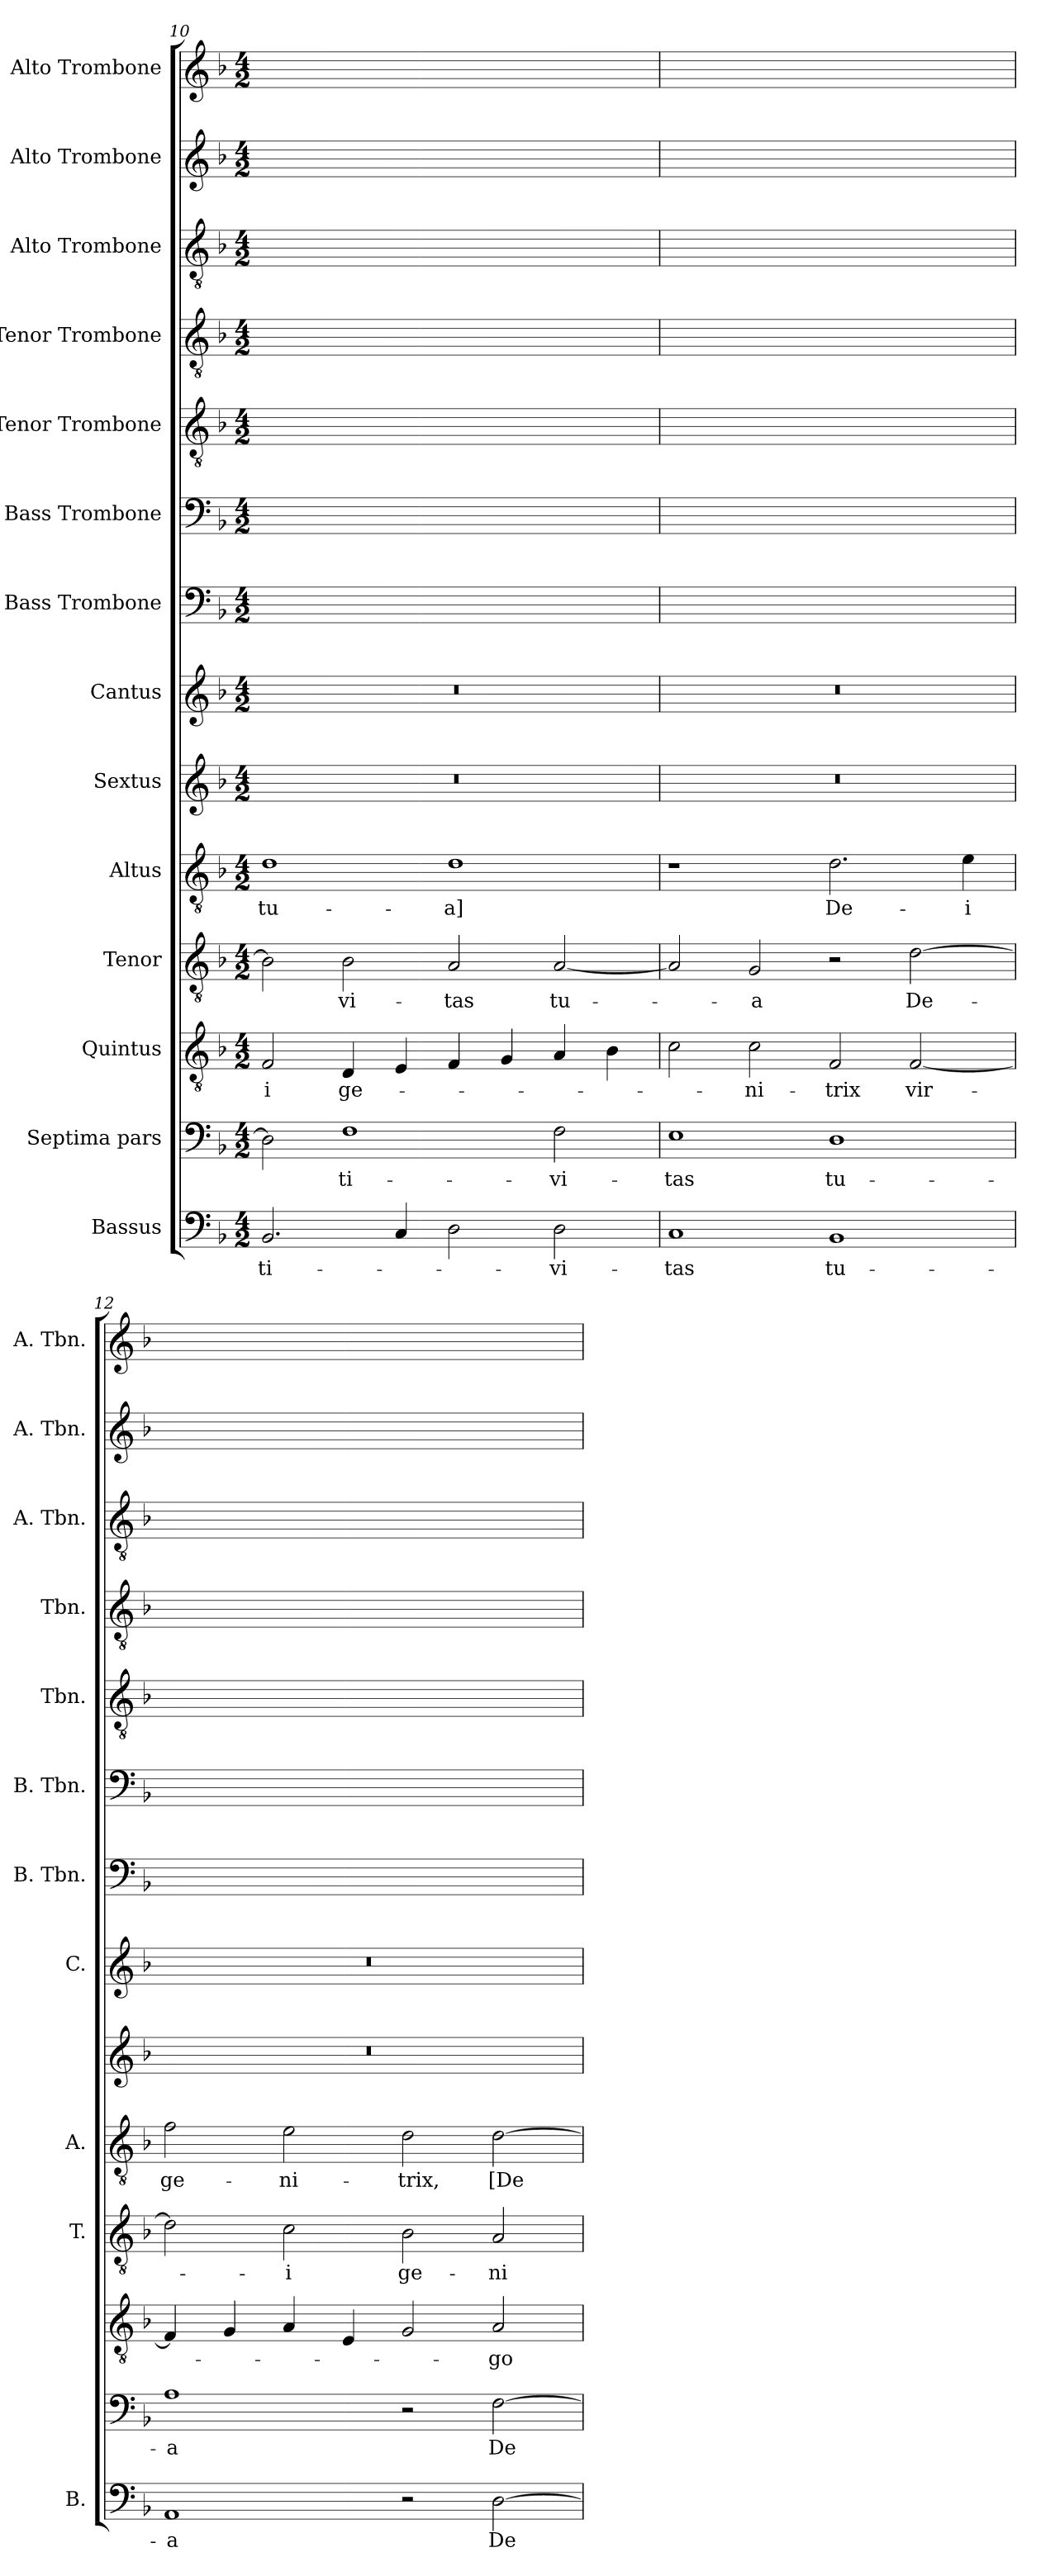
**kern	**text	**kern	**text	**kern	**text	**kern	**text	**kern	**text	**kern	**kern	**kern	**text	**kern	**text	**kern	**text	**kern	**text	**kern	**text	**kern	**kern
*part14	*part14	*part13	*part13	*part12	*part12	*part11	*part11	*part10	*part10	*part9	*part8	*part7	*part7	*part6	*part6	*part5	*part5	*part4	*part4	*part3	*part3	*part2	*part1
*staff14	*staff14	*staff13	*staff13	*staff12	*staff12	*staff11	*staff11	*staff10	*staff10	*staff9	*staff8	*staff7	*staff7	*staff6	*staff6	*staff5	*staff5	*staff4	*staff4	*staff3	*staff3	*staff2	*staff1
*I"Bassus	*	*I"Septima pars	*	*I"Quintus	*	*I"Tenor	*	*I"Altus	*	*I"Sextus	*I"Cantus	*I"Bass Trombone	*	*I"Bass Trombone	*	*I"Tenor Trombone	*	*I"Tenor Trombone	*	*I"Alto Trombone	*	*I"Alto Trombone	*I"Alto Trombone
*I'B.	*	*	*	*	*	*I'T.	*	*I'A.	*	*	*I'C.	*I'B. Tbn.	*	*I'B. Tbn.	*	*I'Tbn.	*	*I'Tbn.	*	*I'A. Tbn.	*	*I'A. Tbn.	*I'A. Tbn.
*clefF4	*	*clefF4	*	*clefGv2	*	*clefGv2	*	*clefGv2	*	*clefG2	*clefG2	*clefF4	*	*clefF4	*	*clefGv2	*	*clefGv2	*	*clefGv2	*	*clefG2	*clefG2
*	*	*	*	*ITrd7c12	*	*ITrd7c12	*	*ITrd7c12	*	*	*	*	*	*	*	*	*	*	*	*	*	*	*
*k[b-]	*	*k[b-]	*	*k[b-]	*	*k[b-]	*	*k[b-]	*	*k[b-]	*k[b-]	*k[b-]	*	*k[b-]	*	*k[b-]	*	*k[b-]	*	*k[b-]	*	*k[b-]	*k[b-]
*d:	*	*d:	*	*d:	*	*d:	*	*d:	*	*d:	*d:	*d:	*	*d:	*	*d:	*	*d:	*	*d:	*	*d:	*d:
*M4/2	*	*M4/2	*	*M4/2	*	*M4/2	*	*M4/2	*	*M4/2	*M4/2	*M4/2	*	*M4/2	*	*M4/2	*	*M4/2	*	*M4/2	*	*M4/2	*M4/2
=10	=10	=10	=10	=10	=10	=10	=10	=10	=10	=10	=10	=10	=10	=10	=10	=10	=10	=10	=10	=10	=10	=10	=10
!	!LO:LY:b	!	!	!	!LO:LY:b	!	!	!	!LO:LY:b	!LO:N:vis=1	!LO:N:vis=1	!	!	!	!	!	!	!	!	!	!	!	!
2.BB-/	-ti-	2D\]	.	2FF/	-i	2BB-\]	.	1D	tu-	0r	0r	2.BB-/yy	-ti-	2D\yy]	.	2FF/yy	-i	2BB-/yy]	.	1Dyy	tu-	0ryy	0ryy
!	!	!	!LO:LY:b	!	!LO:LY:b	!	!LO:LY:b	!	!	!	!	!	!	!	!	!	!	!	!	!	!	!	!
.	.	1F	-ti-	4DD/	ge-	2BB-\	-vi-	.	.	.	.	.	.	1Fyy	-ti-	4DD/yy	ge-	2BB-/yy	-vi-	.	.	.	.
4C/	.	.	.	4EE/	.	.	.	.	.	.	.	4C/yy	.	.	.	4EE/yy	.	.	.	.	.	.	.
!	!	!	!	!	!	!	!LO:LY:b	!	!LO:LY:b	!	!	!	!	!	!	!	!	!	!	!	!	!	!
2D\	.	.	.	4FF/	.	2AA/	-tas	1D	-a]	.	.	2D\yy	.	.	.	4FF/yy	.	2AA/yy	-tas	1Dyy	-a]	.	.
.	.	.	.	4GG/	.	.	.	.	.	.	.	.	.	.	.	4GG/yy	.	.	.	.	.	.	.
!	!LO:LY:b	!	!LO:LY:b	!	!	!	!LO:LY:b	!	!	!	!	!	!	!	!	!	!	!	!	!	!	!	!
2D\	-vi-	2F\	-vi-	4AA/	.	[<2AA/	tu-	.	.	.	.	2D\yy	-vi-	2F\yy	-vi-	4AA/yy	.	[<2AA/yy	tu-	.	.	.	.
.	.	.	.	4BB-\	.	.	.	.	.	.	.	.	.	.	.	4BB-/yy	.	.	.	.	.	.	.
!!LO:PB:g=z
=11	=11	=11	=11	=11	=11	=11	=11	=11	=11	=11	=11	=11	=11	=11	=11	=11	=11	=11	=11	=11	=11	=11	=11
!	!LO:LY:b	!	!LO:LY:b	!	!	!	!	!	!	!LO:N:vis=1	!LO:N:vis=1	!	!	!	!	!	!	!	!	!	!	!	!
1C	-tas	1E	-tas	2C\	.	2AA/]	.	1r	.	0r	0r	1Cyy	-tas	1Eyy	-tas	2C/yy	.	2AA/yy]	.	1ryy	.	0ryy	0ryy
!	!	!	!	!	!LO:LY:b	!	!LO:LY:b	!	!	!	!	!	!	!	!	!	!	!	!	!	!	!	!
.	.	.	.	2C\	-ni-	2GG/	-a	.	.	.	.	.	.	.	.	2C/yy	-ni-	2GG/yy	-a	.	.	.	.
!	!LO:LY:b	!	!LO:LY:b	!	!LO:LY:b	!	!	!	!LO:LY:b	!	!	!	!	!	!	!	!	!	!	!	!	!	!
1BB-	tu-	1D	tu-	2FF/	-trix	2r	.	2.D\	De-	.	.	1BB-yy	tu-	1Dyy	tu-	2FF/yy	-trix	2ryy	.	2.D/yy	De-	.	.
!	!	!	!	!	!LO:LY:b	!	!LO:LY:b	!	!	!	!	!	!	!	!	!	!	!	!	!	!	!	!
.	.	.	.	[<2FF/	vir-	[>2D\	De-	.	.	.	.	.	.	.	.	[<2FF/yy	vir-	[<2D/yy	De-	.	.	.	.
!	!	!	!	!	!	!	!	!	!LO:LY:b	!	!	!	!	!	!	!	!	!	!	!	!	!	!
.	.	.	.	.	.	.	.	4E\	-i	.	.	.	.	.	.	.	.	.	.	4E/yy	-i	.	.
=12	=12	=12	=12	=12	=12	=12	=12	=12	=12	=12	=12	=12	=12	=12	=12	=12	=12	=12	=12	=12	=12	=12	=12
!	!LO:LY:b	!	!LO:LY:b	!	!	!	!	!	!LO:LY:b	!LO:N:vis=1	!LO:N:vis=1	!	!	!	!	!	!	!	!	!	!	!	!
1AA	-a	1A	-a	4FF/]	.	2D\]	.	2F\	ge-	0r	0r	1AAyy	-a	1Ayy	-a	4FF/yy]	.	2D/yy]	.	2F/yy	ge-	0ryy	0ryy
.	.	.	.	4GG/	.	.	.	.	.	.	.	.	.	.	.	4GG/yy	.	.	.	.	.	.	.
!	!	!	!	!	!	!	!LO:LY:b	!	!LO:LY:b	!	!	!	!	!	!	!	!	!	!	!	!	!	!
.	.	.	.	4AA/	.	2C\	-i	2E\	-ni-	.	.	.	.	.	.	4AA/yy	.	2C/yy	-i	2E/yy	-ni-	.	.
.	.	.	.	4EE/	.	.	.	.	.	.	.	.	.	.	.	4EE/yy	.	.	.	.	.	.	.
!	!	!	!	!	!	!	!LO:LY:b	!	!LO:LY:b	!	!	!	!	!	!	!	!	!	!	!	!	!	!
2r	.	2r	.	2GG/	.	2BB-\	ge-	2D\	-trix,	.	.	2ryy	.	2ryy	.	2GG/yy	.	2BB-/yy	ge-	2D/yy	-trix,	.	.
!	!LO:LY:b	!	!LO:LY:b	!	!LO:LY:b	!	!LO:LY:b	!	!LO:LY:b	!	!	!	!	!	!	!	!	!	!	!	!	!	!
[>2D\	De-	[>2F\	De-	2AA/	-go	2AA/	-ni-	[>2D\	[De-	.	.	[>2D\yy	De-	[>2F\yy	De-	2AA/yy	-go	2AA/yy	-ni-	[<2D/yy	[De-	.	.
=	=	=	=	=	=	=	=	=	=	=	=	=	=	=	=	=	=	=	=	=	=	=	=
*-	*-	*-	*-	*-	*-	*-	*-	*-	*-	*-	*-	*-	*-	*-	*-	*-	*-	*-	*-	*-	*-	*-	*-
